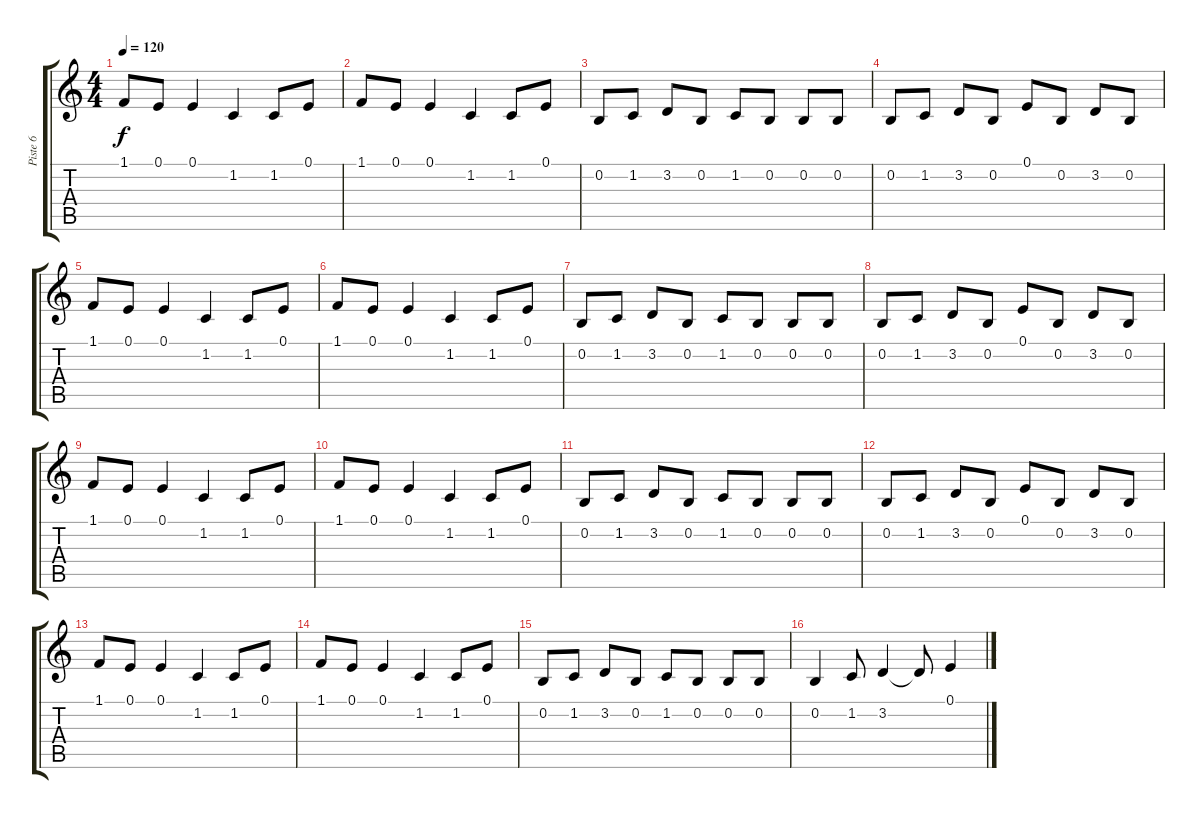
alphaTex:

\track ("Piste 6" "Piste 6") {instrument acousticgrandpiano}
\staff {score tabs}
\tuning (E4 B3 G3 D3 A2 E2) {hide}
\ts (4 4)
\tempo 120
\clef g2
\ks c
1.1.8{dy f} 0.1.8 0.1.4 1.2.4 1.2.8 0.1.8 |
1.1.8 0.1.8 0.1.4 1.2.4 1.2.8 0.1.8 |
0.2.8 1.2.8 3.2.8 0.2.8 1.2.8 0.2.8 0.2.8 0.2.8 |
0.2.8 1.2.8 3.2.8 0.2.8 0.1.8 0.2.8 3.2.8 0.2.8 |
1.1.8 0.1.8 0.1.4 1.2.4 1.2.8 0.1.8 |
1.1.8 0.1.8 0.1.4 1.2.4 1.2.8 0.1.8 |
0.2.8 1.2.8 3.2.8 0.2.8 1.2.8 0.2.8 0.2.8 0.2.8 |
0.2.8 1.2.8 3.2.8 0.2.8 0.1.8 0.2.8 3.2.8 0.2.8 |
1.1.8 0.1.8 0.1.4 1.2.4 1.2.8 0.1.8 |
1.1.8 0.1.8 0.1.4 1.2.4 1.2.8 0.1.8 |
0.2.8 1.2.8 3.2.8 0.2.8 1.2.8 0.2.8 0.2.8 0.2.8 |
0.2.8 1.2.8 3.2.8 0.2.8 0.1.8 0.2.8 3.2.8 0.2.8 |
1.1.8 0.1.8 0.1.4 1.2.4 1.2.8 0.1.8 |
1.1.8 0.1.8 0.1.4 1.2.4 1.2.8 0.1.8 |
0.2.8 1.2.8 3.2.8 0.2.8 1.2.8 0.2.8 0.2.8 0.2.8 |
0.2.4 1.2.8 3.2.4 3.2{t}.8 0.1.4
